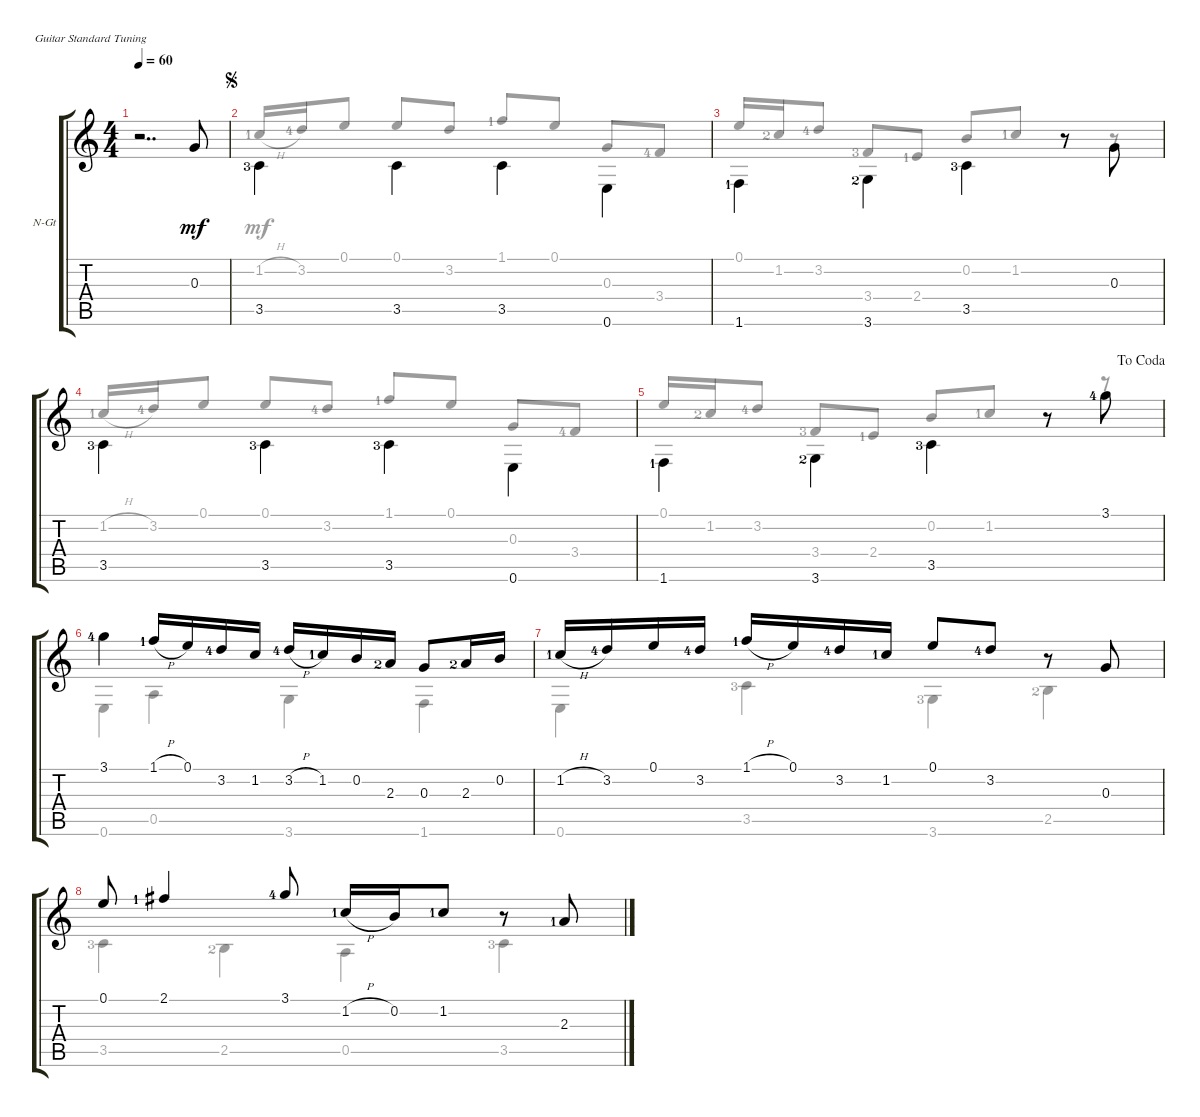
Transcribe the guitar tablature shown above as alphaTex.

\defaultSystemsLayout 4
\bracketExtendMode groupsimilarinstruments
\firstSystemTrackNameOrientation horizontal
\otherSystemsTrackNameOrientation horizontal
\track ("Nylon Guitar" "N-Gt") {instrument acousticguitarnylon}
\staff {score tabs}
\tuning (E4 B3 G3 D3 A2 E2)
\voice
\ts (4 4)
\tempo 60
\clef g2
\ks c
r.2{dd dy mf instrument acousticguitarnylon} 0.3.8 |
\jump segno
3.5{lf 4}.4{beam invert} 3.5.4{beam invert} 3.5.4{beam invert} 0.6.4{beam invert} |
1.6{lf 2}.4{beam invert} 3.6{lf 3}.4{beam invert} 3.5{lf 4}.4{beam invert} r.8{beam invert} 0.3.8{beam invert} |
3.5{lf 4}.4{beam invert} 3.5{lf 4}.4{beam invert} 3.5{lf 4}.4{beam invert} 0.6.4{beam invert} |
\jump dacoda
1.6{lf 2}.4{beam invert} 3.6{lf 3}.4{beam invert} 3.5{lf 4}.4{beam invert} r.8{beam invert} 3.1{lf 5}.8 |
3.1{lf 5}.4{beam invert} 1.1{h lf 2}.16 0.1.16 3.2{lf 5}.16 1.2.16 3.2{h lf 5}.16 1.2{lf 2}.16 0.2.16 2.3{lf 3}.16 0.3.8 2.3{lf 3}.16 0.2.16 |
1.2{h lf 2}.16 3.2{lf 5}.16 0.1.16 3.2{lf 5}.16 1.1{h lf 2}.16 0.1.16 3.2{lf 5}.16 1.2{lf 2}.16 0.1.8 3.2{lf 5}.8 r.8 0.3.8 |
0.1.8 2.1{lf 2}.4 3.1{lf 5}.8 1.2{h lf 2}.16 0.2.16 1.2{lf 2}.8 r.8 2.3{lf 2}.8
\voice
\clef g2
\ottava regular
\simile none
\ks c
|
1.2{h lf 2}.16{beam invert} 3.2{lf 5}.16 0.1.8 0.1.8{beam invert} 3.2.8 1.1{lf 2}.8{beam invert} 0.1.8 0.3.8{beam invert} 3.4{lf 5}.8 |
0.1.16{beam invert} 1.2{lf 3}.16 3.2{lf 5}.8 3.4{lf 4}.8{beam invert} 2.4{lf 2}.8 0.2.8{beam invert} 1.2{lf 2}.8 r.8 r.8 |
1.2{h lf 2}.16{beam invert} 3.2{lf 5}.16 0.1.8 0.1.8{beam invert} 3.2{lf 5}.8 1.1{lf 2}.8{beam invert} 0.1.8 0.3.8{beam invert} 3.4{lf 5}.8 |
0.1.16{beam invert} 1.2{lf 3}.16 3.2{lf 5}.8 3.4{lf 4}.8{beam invert} 2.4{lf 2}.8 0.2.8{beam invert} 1.2{lf 2}.8 r.8 r.8 |
0.6.4 0.5.4 3.6.4 1.6.4 |
0.6.4 3.5{lf 4}.4 3.6{lf 4}.4 2.5{lf 3}.4 |
3.5{lf 4}.4 2.5{lf 3}.4 0.5.4 3.5{lf 4}.4
